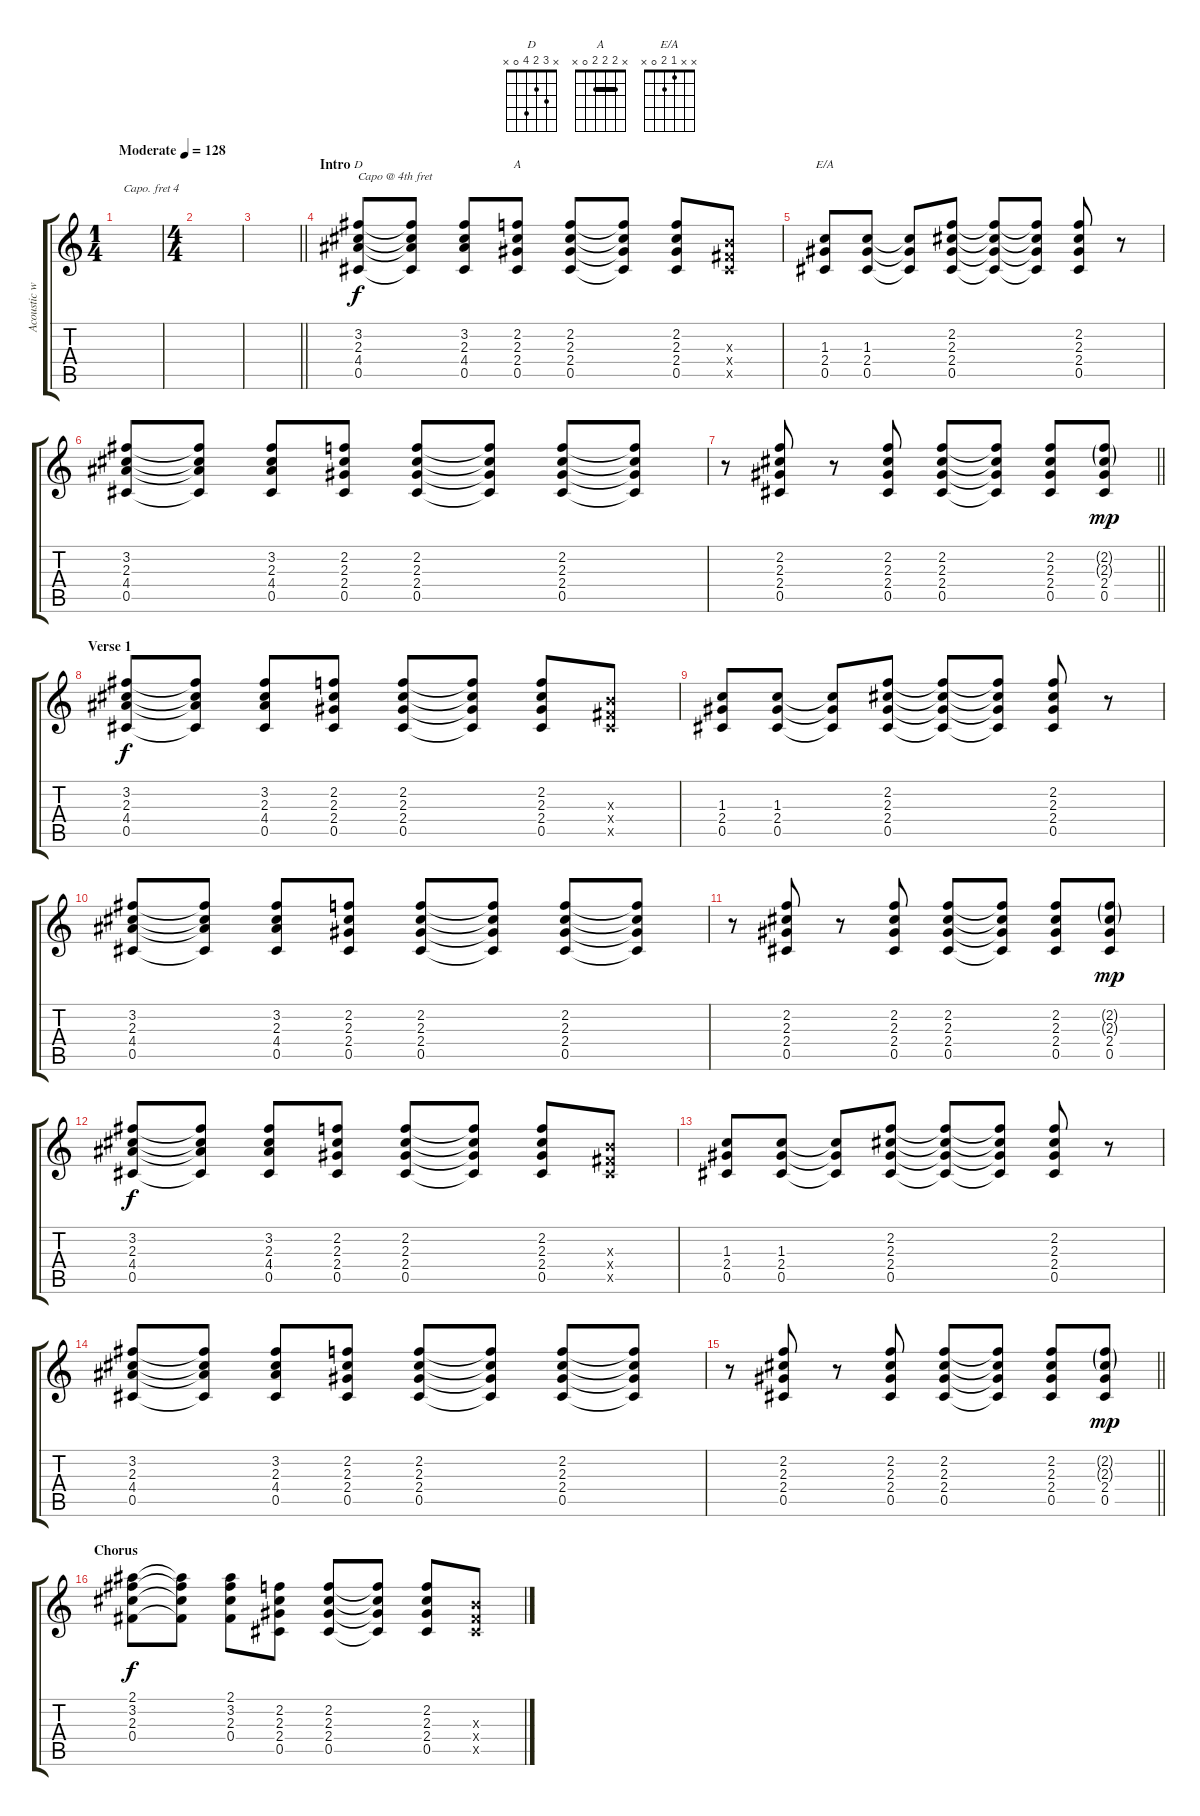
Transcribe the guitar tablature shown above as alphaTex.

\track ("Acoustic w/Capo" "Acoustic w") {instrument acousticguitarsteel}
\staff {score tabs}
\capo 4
\tuning (E4 B3 G3 D3 A2 E2) {hide}
\chord ("D" x 3 2 4 0 x)
\chord ("A" x 2 2 2 0 x) {barre 2}
\chord ("E/A" x x 1 2 0 x)
\ts (1 4)
\tempo (128 "Moderate")
\clef g2
\ks c
|
\ts (4 4)
|
\barLineRight lightlight
|
\section ("" "Intro")
(3.2 2.3 4.4 0.5).8{ch "D" txt "Capo @ 4th fret"} (3.2{t} 2.3{t} 4.4{t} 0.5{t}).8 (3.2 2.3 4.4 0.5).8 (2.2 2.3 2.4 0.5).8{ch "A"} (2.2 2.3 2.4 0.5).8 (2.2{t} 2.3{t} 2.4{t} 0.5{t}).8 (2.2 2.3 2.4 0.5).8 (0.3{x} 0.4{x} 0.5{x}).8 |
(1.3 2.4 0.5).8{ch "E/A"} (1.3 2.4 0.5).8 (1.3{t} 2.4{t} 0.5{t}).8 (2.2 2.3 2.4 0.5).8 (2.2{t} 2.3{t} 2.4{t} 0.5{t}).8 (2.2{t} 2.3{t} 2.4{t} 0.5{t}).8 (2.2 2.3 2.4 0.5).8 r.8 |
(3.2 2.3 4.4 0.5).8 (3.2{t} 2.3{t} 4.4{t} 0.5{t}).8 (3.2 2.3 4.4 0.5).8 (2.2 2.3 2.4 0.5).8 (2.2 2.3 2.4 0.5).8 (2.2{t} 2.3{t} 2.4{t} 0.5{t}).8 (2.2 2.3 2.4 0.5).8 (2.2{t} 2.3{t} 2.4{t} 0.5{t}).8 |
\barLineRight lightlight
r.8 (2.2 2.3 2.4 0.5).8 r.8 (2.2 2.3 2.4 0.5).8 (2.2 2.3 2.4 0.5).8 (2.2{t} 2.3{t} 2.4{t} 0.5{t}).8 (2.2 2.3 2.4 0.5).8 (2.2{g} 2.3{g} 2.4 0.5).8{dy mp} |
\section ("" "Verse 1")
(3.2 2.3 4.4 0.5).8{dy f} (3.2{t} 2.3{t} 4.4{t} 0.5{t}).8 (3.2 2.3 4.4 0.5).8 (2.2 2.3 2.4 0.5).8 (2.2 2.3 2.4 0.5).8 (2.2{t} 2.3{t} 2.4{t} 0.5{t}).8 (2.2 2.3 2.4 0.5).8 (0.3{x} 0.4{x} 0.5{x}).8 |
(1.3 2.4 0.5).8 (1.3 2.4 0.5).8 (1.3{t} 2.4{t} 0.5{t}).8 (2.2 2.3 2.4 0.5).8 (2.2{t} 2.3{t} 2.4{t} 0.5{t}).8 (2.2{t} 2.3{t} 2.4{t} 0.5{t}).8 (2.2 2.3 2.4 0.5).8 r.8 |
(3.2 2.3 4.4 0.5).8 (3.2{t} 2.3{t} 4.4{t} 0.5{t}).8 (3.2 2.3 4.4 0.5).8 (2.2 2.3 2.4 0.5).8 (2.2 2.3 2.4 0.5).8 (2.2{t} 2.3{t} 2.4{t} 0.5{t}).8 (2.2 2.3 2.4 0.5).8 (2.2{t} 2.3{t} 2.4{t} 0.5{t}).8 |
r.8 (2.2 2.3 2.4 0.5).8 r.8 (2.2 2.3 2.4 0.5).8 (2.2 2.3 2.4 0.5).8 (2.2{t} 2.3{t} 2.4{t} 0.5{t}).8 (2.2 2.3 2.4 0.5).8 (2.2{g} 2.3{g} 2.4 0.5).8{dy mp} |
(3.2 2.3 4.4 0.5).8{dy f} (3.2{t} 2.3{t} 4.4{t} 0.5{t}).8 (3.2 2.3 4.4 0.5).8 (2.2 2.3 2.4 0.5).8 (2.2 2.3 2.4 0.5).8 (2.2{t} 2.3{t} 2.4{t} 0.5{t}).8 (2.2 2.3 2.4 0.5).8 (0.3{x} 0.4{x} 0.5{x}).8 |
(1.3 2.4 0.5).8 (1.3 2.4 0.5).8 (1.3{t} 2.4{t} 0.5{t}).8 (2.2 2.3 2.4 0.5).8 (2.2{t} 2.3{t} 2.4{t} 0.5{t}).8 (2.2{t} 2.3{t} 2.4{t} 0.5{t}).8 (2.2 2.3 2.4 0.5).8 r.8 |
(3.2 2.3 4.4 0.5).8 (3.2{t} 2.3{t} 4.4{t} 0.5{t}).8 (3.2 2.3 4.4 0.5).8 (2.2 2.3 2.4 0.5).8 (2.2 2.3 2.4 0.5).8 (2.2{t} 2.3{t} 2.4{t} 0.5{t}).8 (2.2 2.3 2.4 0.5).8 (2.2{t} 2.3{t} 2.4{t} 0.5{t}).8 |
\barLineRight lightlight
r.8 (2.2 2.3 2.4 0.5).8 r.8 (2.2 2.3 2.4 0.5).8 (2.2 2.3 2.4 0.5).8 (2.2{t} 2.3{t} 2.4{t} 0.5{t}).8 (2.2 2.3 2.4 0.5).8 (2.2{g} 2.3{g} 2.4 0.5).8{dy mp} |
\section ("" "Chorus")
(2.1 3.2 2.3 0.4).8{dy f} (2.1{t} 3.2{t} 2.3{t} 0.4{t}).8 (2.1 3.2 2.3 0.4).8 (2.2 2.3 2.4 0.5).8 (2.2 2.3 2.4 0.5).8 (2.2{t} 2.3{t} 2.4{t} 0.5{t}).8 (2.2 2.3 2.4 0.5).8 (0.3{x} 0.4{x} 0.5{x}).8
